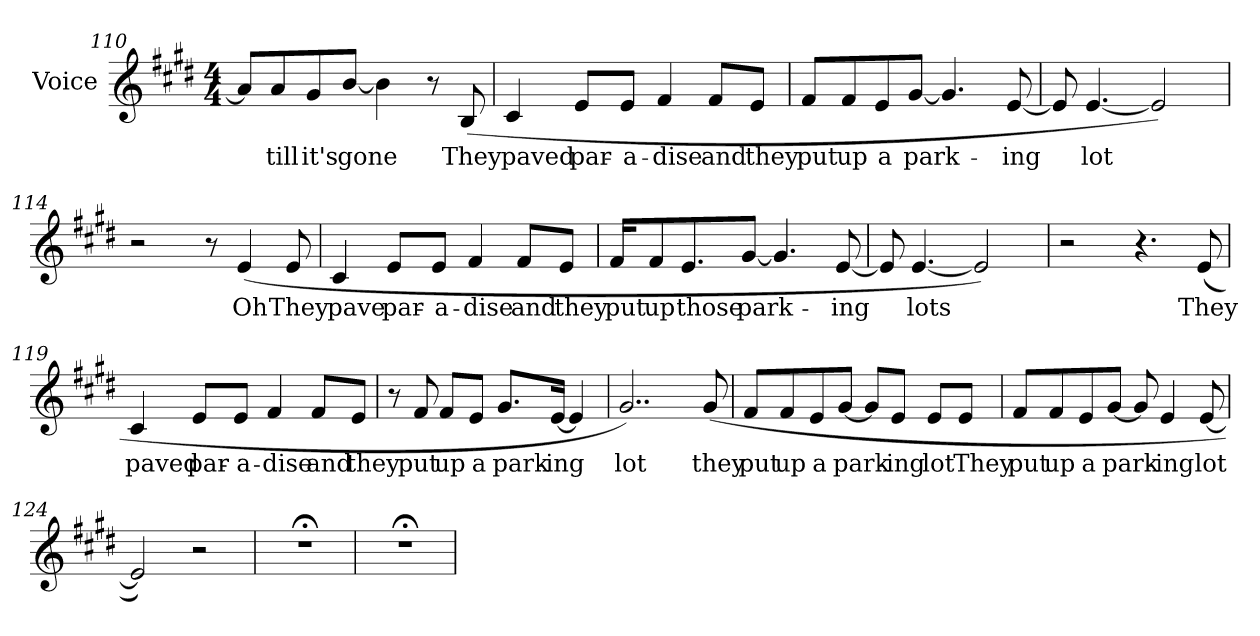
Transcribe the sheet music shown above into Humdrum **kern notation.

**kern	**text
*part1	*part1
*staff1	*staff1
*I"Voice	*
*I'Voice	*
!!LO:LB:g=z
*clefG2	*
*k[f#c#g#d#]	*
*E:	*
*M4/4	*
=110	=110
8ai/L]	.
!	!LO:LY:b:color=#000000
8ai/	till
!	!LO:LY:b:color=#000000
8g#i/	it's
!	!LO:LY:b:color=#000000
[8bi/J	gone
4bi\]	.
8r	.
!	!LO:LY:b:color=#000000
(8Bi/	They
=111	=111
!	!LO:LY:b:color=#000000
4c#i/	paved
!	!LO:LY:b:color=#000000
8ei/L	par-
!	!LO:LY:b:color=#000000
8ei/J	-a-
!	!LO:LY:b:color=#000000
4f#i/	-dise
!	!LO:LY:b:color=#000000
8f#i/L	and
!	!LO:LY:b:color=#000000
8ei/J	they
=112	=112
!	!LO:LY:b:color=#000000
8f#i/L	put
!	!LO:LY:b:color=#000000
8f#i/	up
!	!LO:LY:b:color=#000000
8ei/	a
!	!LO:LY:b:color=#000000
[8g#i/J	park-
4.g#i/]	.
!	!LO:LY:b:color=#000000
[8ei/	-ing
=113	=113
8ei/]	.
!	!LO:LY:b:color=#000000
[4.ei/	lot
2ei/])	.
!!LO:LB:g=z
=114	=114
2r	.
8r	.
!	!LO:LY:b:color=#000000
(4ei/	Oh
!	!LO:LY:b:color=#000000
8ei/	They
=115	=115
!	!LO:LY:b:color=#000000
4c#i/	pave
!	!LO:LY:b:color=#000000
8ei/L	par-
!	!LO:LY:b:color=#000000
8ei/J	-a-
!	!LO:LY:b:color=#000000
4f#i/	-dise
!	!LO:LY:b:color=#000000
8f#i/L	and
!	!LO:LY:b:color=#000000
8ei/J	they
=116	=116
!	!LO:LY:b:color=#000000
16f#i/KL	put
!	!LO:LY:b:color=#000000
8f#i/	up
!	!LO:LY:b:color=#000000
8.ei/	those
!	!LO:LY:b:color=#000000
[8g#i/J	park-
4.g#i/]	.
!	!LO:LY:b:color=#000000
[8ei/	-ing
=117	=117
8ei/]	.
!	!LO:LY:b:color=#000000
[4.ei/	lots
2ei/])	.
=118	=118
2r	.
4.r	.
!	!LO:LY:b:color=#000000
(8ei/	They
!!LO:LB:g=z
=119	=119
!	!LO:LY:b:color=#000000
4c#i/	paved
!	!LO:LY:b:color=#000000
8ei/L	par-
!	!LO:LY:b:color=#000000
8ei/J	-a-
!	!LO:LY:b:color=#000000
4f#i/	-dise
!	!LO:LY:b:color=#000000
8f#i/L	and
!	!LO:LY:b:color=#000000
8ei/J	they
=120	=120
8r	.
!	!LO:LY:b:color=#000000
8f#i/	put
!	!LO:LY:b:color=#000000
8f#i/L	up
!	!LO:LY:b:color=#000000
8ei/J	a
!	!LO:LY:b:color=#000000
8.g#i/L	park-
!	!LO:LY:b:color=#000000
[16ei/Jk	-ing
4ei/]	.
=121	=121
!	!LO:LY:b:color=#000000
2..g#i/)	lot
!	!LO:LY:b:color=#000000
(8g#i/	they
!!LO:LB:g=z
=122	=122
!	!LO:LY:b:color=#000000
8f#i/L	put
!	!LO:LY:b:color=#000000
8f#i/	up
!	!LO:LY:b:color=#000000
8ei/	a
!	!LO:LY:b:color=#000000
[8g#i/J	park-
8g#i/L]	.
!	!LO:LY:b:color=#000000
8ei/J	-ing
!	!LO:LY:b:color=#000000
8ei/L	lot
!	!LO:LY:b:color=#000000
8ei/J	They
=123	=123
!	!LO:LY:b:color=#000000
8f#i/L	put
!	!LO:LY:b:color=#000000
8f#i/	up
!	!LO:LY:b:color=#000000
8ei/	a
!	!LO:LY:b:color=#000000
[8g#i/J	park-
8g#i/]	.
!	!LO:LY:b:color=#000000
4ei/	-ing
!	!LO:LY:b:color=#000000
[8ei/	lot
=124	=124
2ei/])	.
2r	.
=124X1	=124X1
1r;<	.
=124X2	=124X2
1r;<	.
=	=
*-	*-
